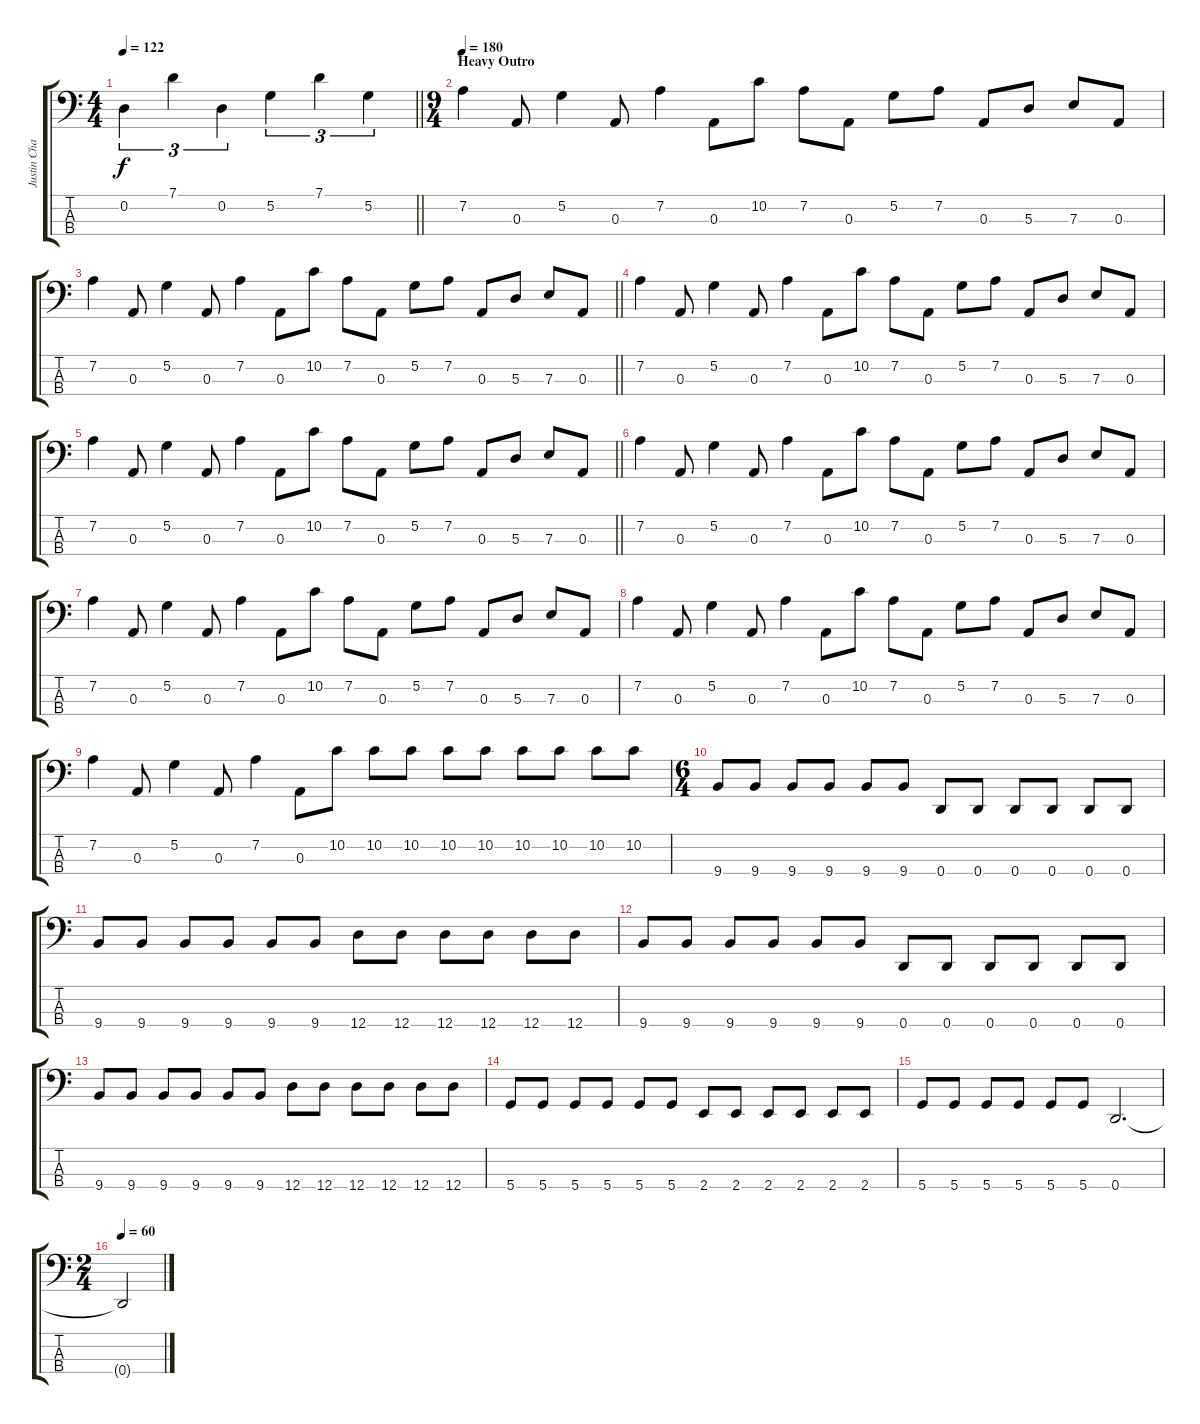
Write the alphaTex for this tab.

\track ("Justin Chancellor" "Justin Cha") {instrument electricbasspick}
\staff {score tabs}
\tuning (G2 D2 A1 D1) {hide}
\ts (4 4)
\tempo 122
\clef f4
\barLineRight lightlight
\ks c
0.2.4{tu (3 2) dy f} 7.1.4{tu (3 2)} 0.2.4{tu (3 2)} 5.2.4{tu (3 2)} 7.1.4{tu (3 2)} 5.2.4{tu (3 2)} |
\ts (9 4)
\section ("" "Heavy Outro")
\tempo 180
7.2.4 0.3.8 5.2.4 0.3.8 7.2.4 0.3.8 10.2.8 7.2.8 0.3.8 5.2.8 7.2.8 0.3.8 5.3.8 7.3.8 0.3.8 |
\barLineRight lightlight
7.2.4 0.3.8 5.2.4 0.3.8 7.2.4 0.3.8 10.2.8 7.2.8 0.3.8 5.2.8 7.2.8 0.3.8 5.3.8 7.3.8 0.3.8 |
7.2.4 0.3.8 5.2.4 0.3.8 7.2.4 0.3.8 10.2.8 7.2.8 0.3.8 5.2.8 7.2.8 0.3.8 5.3.8 7.3.8 0.3.8 |
\barLineRight lightlight
7.2.4 0.3.8 5.2.4 0.3.8 7.2.4 0.3.8 10.2.8 7.2.8 0.3.8 5.2.8 7.2.8 0.3.8 5.3.8 7.3.8 0.3.8 |
7.2.4 0.3.8 5.2.4 0.3.8 7.2.4 0.3.8 10.2.8 7.2.8 0.3.8 5.2.8 7.2.8 0.3.8 5.3.8 7.3.8 0.3.8 |
7.2.4 0.3.8 5.2.4 0.3.8 7.2.4 0.3.8 10.2.8 7.2.8 0.3.8 5.2.8 7.2.8 0.3.8 5.3.8 7.3.8 0.3.8 |
7.2.4 0.3.8 5.2.4 0.3.8 7.2.4 0.3.8 10.2.8 7.2.8 0.3.8 5.2.8 7.2.8 0.3.8 5.3.8 7.3.8 0.3.8 |
7.2.4 0.3.8 5.2.4 0.3.8 7.2.4 0.3.8 10.2.8 10.2.8 10.2.8 10.2.8 10.2.8 10.2.8 10.2.8 10.2.8 10.2.8 |
\ts (6 4)
9.4.8 9.4.8 9.4.8 9.4.8 9.4.8 9.4.8 0.4.8 0.4.8 0.4.8 0.4.8 0.4.8 0.4.8 |
9.4.8 9.4.8 9.4.8 9.4.8 9.4.8 9.4.8 12.4.8 12.4.8 12.4.8 12.4.8 12.4.8 12.4.8 |
9.4.8 9.4.8 9.4.8 9.4.8 9.4.8 9.4.8 0.4.8 0.4.8 0.4.8 0.4.8 0.4.8 0.4.8 |
9.4.8 9.4.8 9.4.8 9.4.8 9.4.8 9.4.8 12.4.8 12.4.8 12.4.8 12.4.8 12.4.8 12.4.8 |
5.4.8 5.4.8 5.4.8 5.4.8 5.4.8 5.4.8 2.4.8 2.4.8 2.4.8 2.4.8 2.4.8 2.4.8 |
5.4.8 5.4.8 5.4.8 5.4.8 5.4.8 5.4.8 0.4.2{d volume 0} |
\ts (2 4)
\tempo 60
0.4{t}.2
